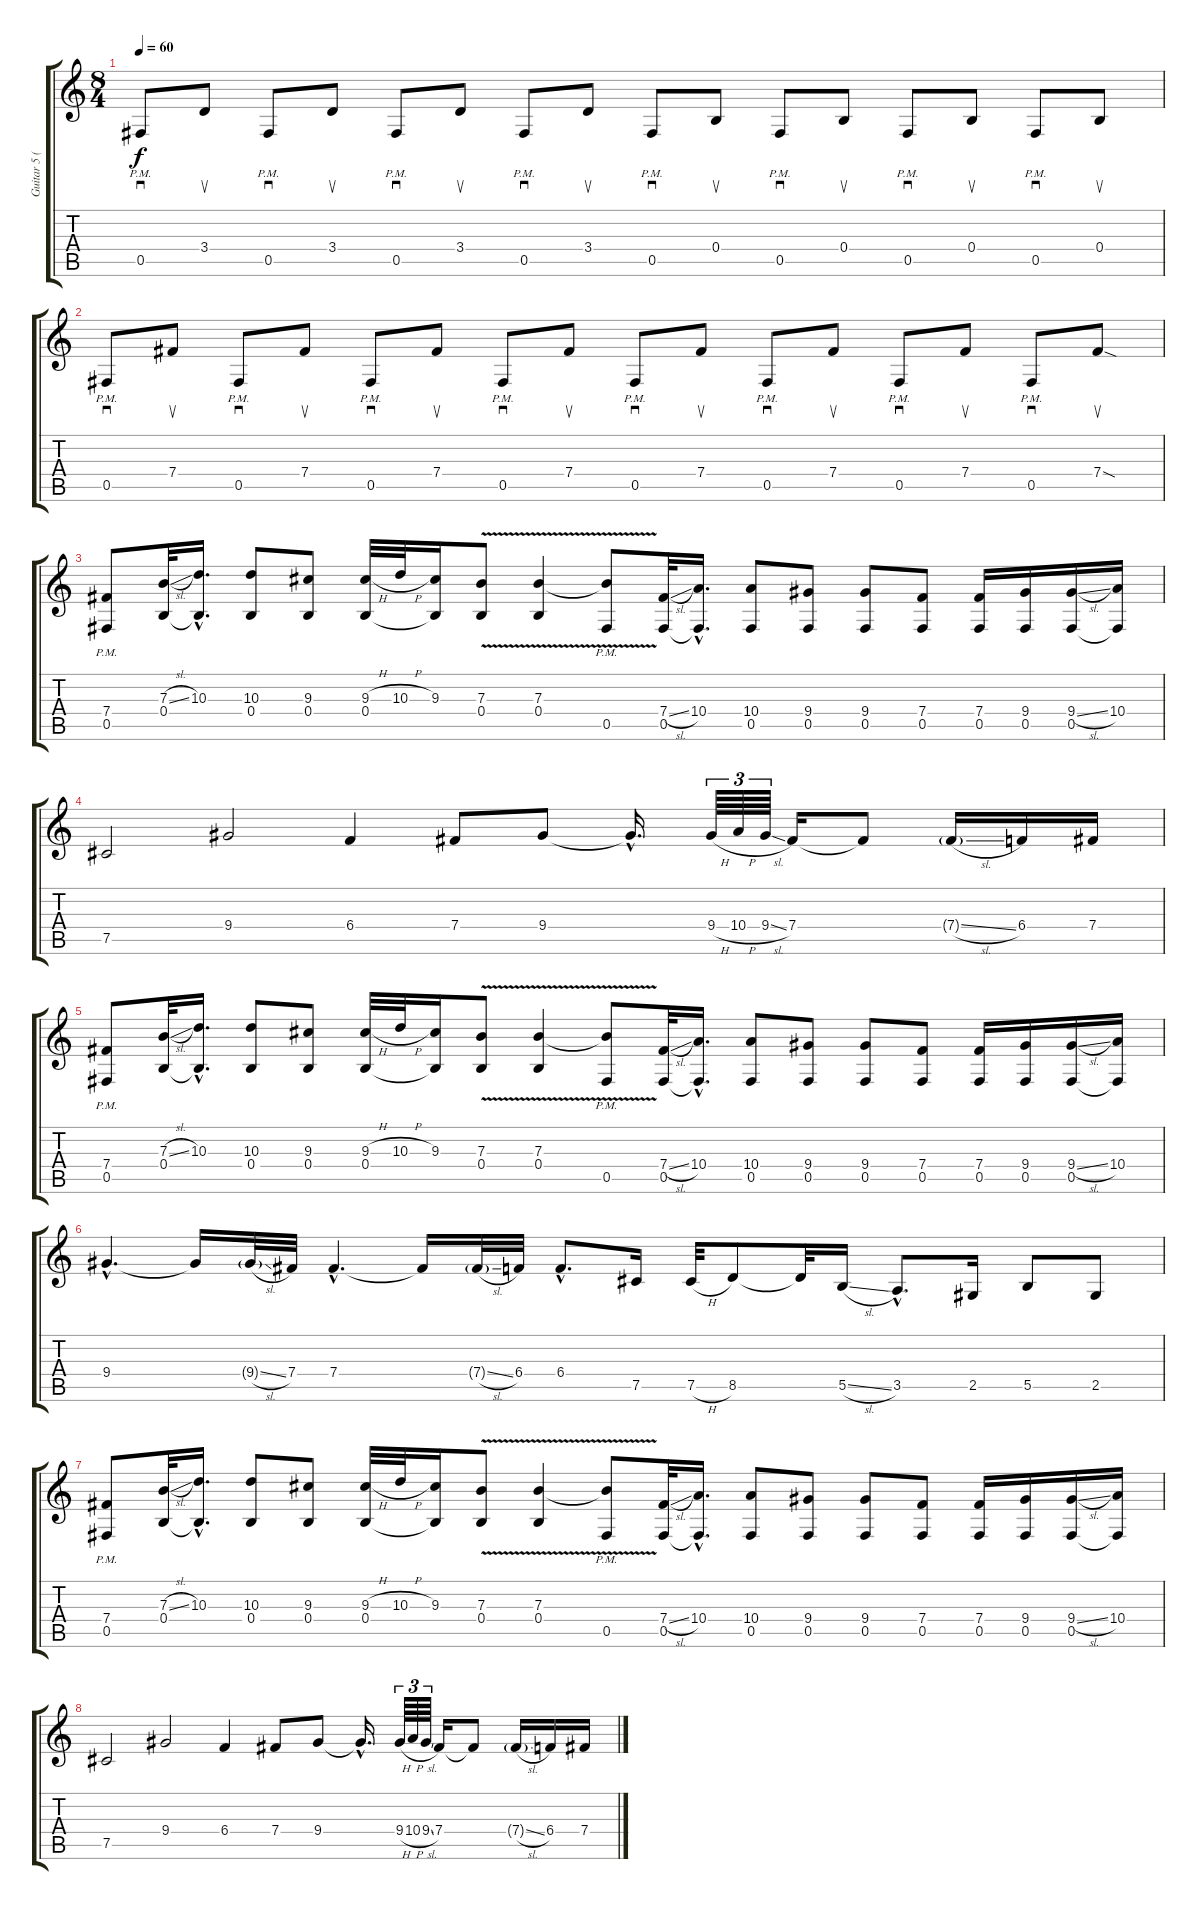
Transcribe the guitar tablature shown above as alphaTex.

\track ("Guitar 5 (Distortion)" "Guitar 5 (") {instrument distortionguitar}
\staff {score tabs}
\tuning (Db4 Ab3 E3 B2 Gb2 Db2) {hide}
\ts (8 4)
\tempo 60
\clef g2
\ks c
0.5{pm}.8{sd dy f} 3.4.8{su} 0.5{pm}.8{sd} 3.4.8{su} 0.5{pm}.8{sd} 3.4.8{su} 0.5{pm}.8{sd} 3.4.8{su} 0.5{pm}.8{sd} 0.4.8{su} 0.5{pm}.8{sd} 0.4.8{su} 0.5{pm}.8{sd} 0.4.8{su} 0.5{pm}.8{sd} 0.4.8{su} |
0.5{pm}.8{sd} 7.4.8{su} 0.5{pm}.8{sd} 7.4.8{su} 0.5{pm}.8{sd} 7.4.8{su} 0.5{pm}.8{sd} 7.4.8{su} 0.5{pm}.8{sd} 7.4.8{su} 0.5{pm}.8{sd} 7.4.8{su} 0.5{pm}.8{sd} 7.4.8{su} 0.5{pm}.8{sd} 7.4{sod}.8{su} |
(7.4{pm} 0.5{pm}).8 (7.3{sl} 0.4).32 (10.3{hac} 0.4{hac t}).16{d} (10.3 0.4).8 (9.3 0.4).8 (9.3{h} 0.4).32 10.3{h}.32 (9.3 0.4{t}).16 (7.3{v} 0.4).8 (7.3{v} 0.4).4 (7.3{t} 0.5{pm}).8 (7.4{sl} 0.5).32 (10.4{hac} 0.5{hac t}).16{d} (10.4 0.5).8 (9.4 0.5).8 (9.4 0.5).8 (7.4 0.5).8 (7.4 0.5).16 (9.4 0.5).16 (9.4{sl} 0.5).16 (10.4 0.5{t}).16 |
7.5.2 9.4.2 6.4.4 7.4.8 9.4.8 9.4{hac t}.16{d} 9.4{h}.64{tu (3 2)} 10.4{h}.64{tu (3 2)} 9.4{sl}.64{tu (3 2)} 7.4.16 7.4{t}.8 7.4{sl g}.16 6.4.16 7.4.16 |
(7.4{pm} 0.5{pm}).8 (7.3{sl} 0.4).32 (10.3{hac} 0.4{hac t}).16{d} (10.3 0.4).8 (9.3 0.4).8 (9.3{h} 0.4).32 10.3{h}.32 (9.3 0.4{t}).16 (7.3{v} 0.4).8 (7.3{v} 0.4).4 (7.3{t} 0.5{pm}).8 (7.4{sl} 0.5).32 (10.4{hac} 0.5{hac t}).16{d} (10.4 0.5).8 (9.4 0.5).8 (9.4 0.5).8 (7.4 0.5).8 (7.4 0.5).16 (9.4 0.5).16 (9.4{sl} 0.5).16 (10.4 0.5{t}).16 |
9.4{hac}.4{d} 9.4{t}.16 9.4{sl g}.32 7.4.32 7.4{hac}.4{d} 7.4{t}.16 7.4{sl g}.32 6.4.32 6.4{hac}.8{d} 7.5.16 7.5{h}.32 8.5.8 8.5{t}.32 5.5{sl}.16 3.5{hac}.8{d} 2.5.16 5.5.8 2.5.8 |
(7.4{pm} 0.5{pm}).8 (7.3{sl} 0.4).32 (10.3{hac} 0.4{hac t}).16{d} (10.3 0.4).8 (9.3 0.4).8 (9.3{h} 0.4).32 10.3{h}.32 (9.3 0.4{t}).16 (7.3{v} 0.4).8 (7.3{v} 0.4).4 (7.3{t} 0.5{pm}).8 (7.4{sl} 0.5).32 (10.4{hac} 0.5{hac t}).16{d} (10.4 0.5).8 (9.4 0.5).8 (9.4 0.5).8 (7.4 0.5).8 (7.4 0.5).16 (9.4 0.5).16 (9.4{sl} 0.5).16 (10.4 0.5{t}).16 |
7.5.2 9.4.2 6.4.4 7.4.8 9.4.8 9.4{hac t}.16{d} 9.4{h}.64{tu (3 2)} 10.4{h}.64{tu (3 2)} 9.4{sl}.64{tu (3 2)} 7.4.16 7.4{t}.8 7.4{sl g}.16 6.4.16 7.4.16
